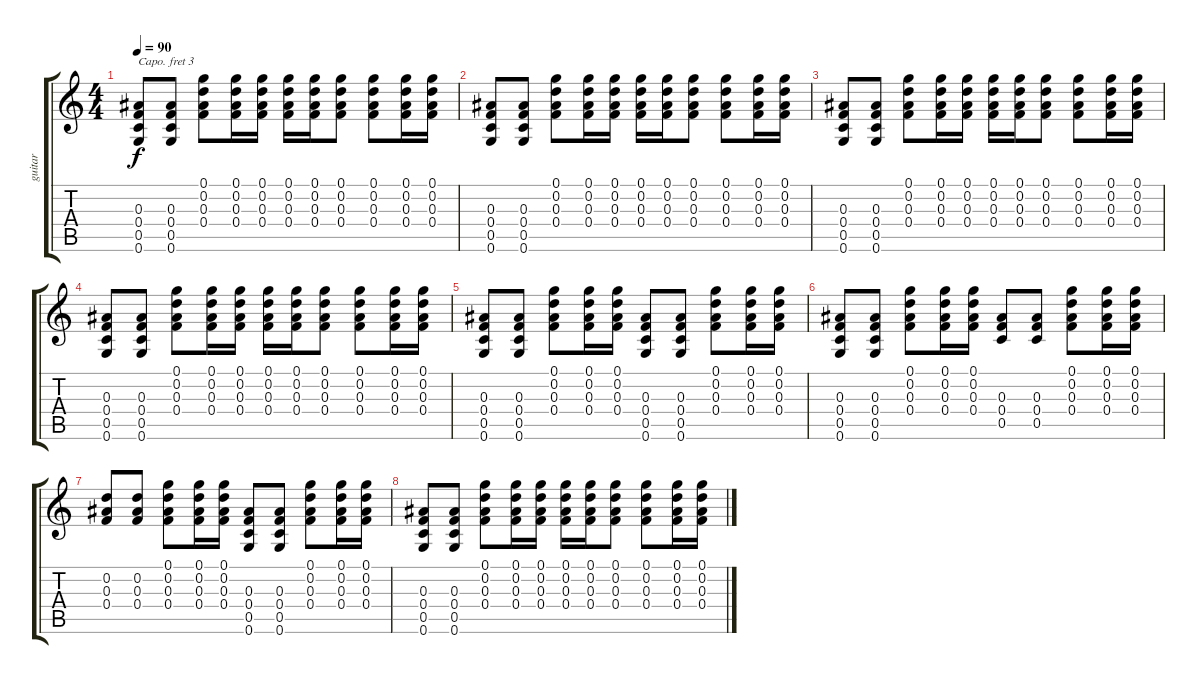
\track ("guitar" "guitar") {instrument acousticguitarsteel}
\staff {score tabs}
\capo 3
\tuning (E4 B3 G3 D3 A2 E2) {hide}
\ts (4 4)
\tempo 90
\clef g2
\ks c
(0.3 0.4 0.5 0.6).8{dy f} (0.3 0.4 0.5 0.6).8 (0.1 0.2 0.3 0.4).8 (0.1 0.2 0.3 0.4).16 (0.1 0.2 0.3 0.4).16 (0.1 0.2 0.3 0.4).16 (0.1 0.2 0.3 0.4).16 (0.1 0.2 0.3 0.4).8 (0.1 0.2 0.3 0.4).8 (0.1 0.2 0.3 0.4).16 (0.1 0.2 0.3 0.4).16 |
(0.3 0.4 0.5 0.6).8 (0.3 0.4 0.5 0.6).8 (0.1 0.2 0.3 0.4).8 (0.1 0.2 0.3 0.4).16 (0.1 0.2 0.3 0.4).16 (0.1 0.2 0.3 0.4).16 (0.1 0.2 0.3 0.4).16 (0.1 0.2 0.3 0.4).8 (0.1 0.2 0.3 0.4).8 (0.1 0.2 0.3 0.4).16 (0.1 0.2 0.3 0.4).16 |
(0.3 0.4 0.5 0.6).8 (0.3 0.4 0.5 0.6).8 (0.1 0.2 0.3 0.4).8 (0.1 0.2 0.3 0.4).16 (0.1 0.2 0.3 0.4).16 (0.1 0.2 0.3 0.4).16 (0.1 0.2 0.3 0.4).16 (0.1 0.2 0.3 0.4).8 (0.1 0.2 0.3 0.4).8 (0.1 0.2 0.3 0.4).16 (0.1 0.2 0.3 0.4).16 |
(0.3 0.4 0.5 0.6).8 (0.3 0.4 0.5 0.6).8 (0.1 0.2 0.3 0.4).8 (0.1 0.2 0.3 0.4).16 (0.1 0.2 0.3 0.4).16 (0.1 0.2 0.3 0.4).16 (0.1 0.2 0.3 0.4).16 (0.1 0.2 0.3 0.4).8 (0.1 0.2 0.3 0.4).8 (0.1 0.2 0.3 0.4).16 (0.1 0.2 0.3 0.4).16 |
(0.3 0.4 0.5 0.6).8 (0.3 0.4 0.5 0.6).8 (0.1 0.2 0.3 0.4).8 (0.1 0.2 0.3 0.4).16 (0.1 0.2 0.3 0.4).16 (0.3 0.4 0.5 0.6).8 (0.3 0.4 0.5 0.6).8 (0.1 0.2 0.3 0.4).8 (0.1 0.2 0.3 0.4).16 (0.1 0.2 0.3 0.4).16 |
(0.3 0.4 0.5 0.6).8 (0.3 0.4 0.5 0.6).8 (0.1 0.2 0.3 0.4).8 (0.1 0.2 0.3 0.4).16 (0.1 0.2 0.3 0.4).16 (0.3 0.4 0.5).8 (0.3 0.4 0.5).8 (0.1 0.2 0.3 0.4).8 (0.1 0.2 0.3 0.4).16 (0.1 0.2 0.3 0.4).16 |
(0.2 0.3 0.4).8 (0.2 0.3 0.4).8 (0.1 0.2 0.3 0.4).8 (0.1 0.2 0.3 0.4).16 (0.1 0.2 0.3 0.4).16 (0.3 0.4 0.5 0.6).8 (0.3 0.4 0.5 0.6).8 (0.1 0.2 0.3 0.4).8 (0.1 0.2 0.3 0.4).16 (0.1 0.2 0.3 0.4).16 |
(0.3 0.4 0.5 0.6).8 (0.3 0.4 0.5 0.6).8 (0.1 0.2 0.3 0.4).8 (0.1 0.2 0.3 0.4).16 (0.1 0.2 0.3 0.4).16 (0.1 0.2 0.3 0.4).16 (0.1 0.2 0.3 0.4).16 (0.1 0.2 0.3 0.4).8 (0.1 0.2 0.3 0.4).8 (0.1 0.2 0.3 0.4).16 (0.1 0.2 0.3 0.4).16
